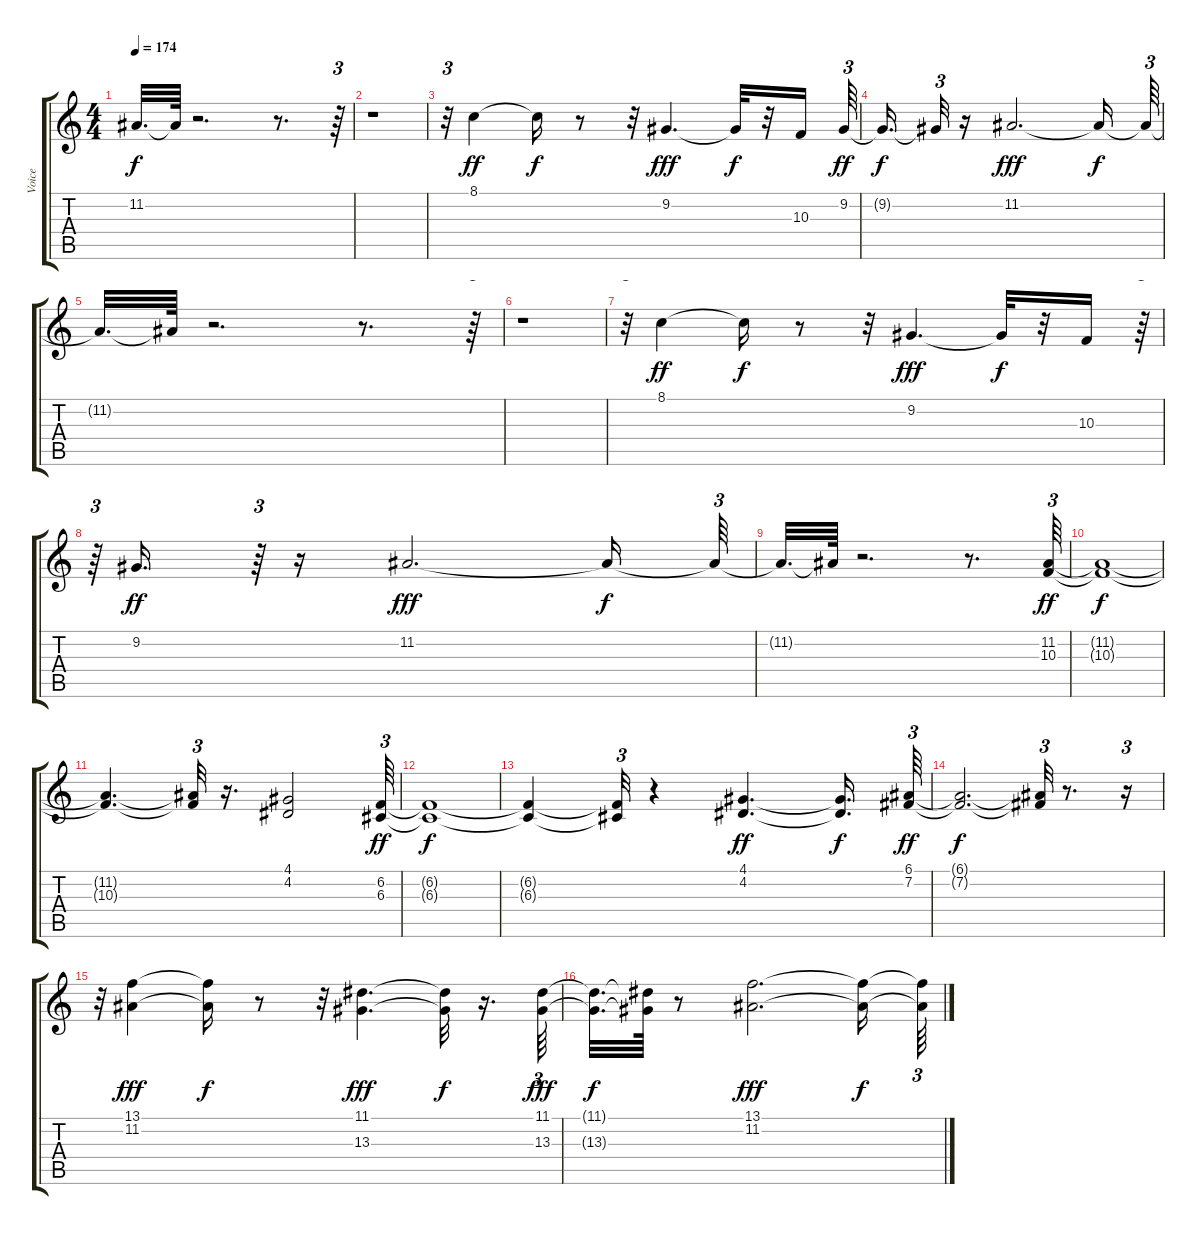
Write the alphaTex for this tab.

\track ("Voice" "Voice") {instrument choiraahs}
\staff {score tabs}
\tuning (E4 B3 G3 D3 A2 E2) {hide}
\ts (4 4)
\tempo 174
\clef g2
\ks c
11.2{t}.32{d dy f} 11.2{t}.64 r.2{d} r.8{d} r.64{tu (3 2)} |
r.1 |
r.32{tu (3 2)} 8.1.4{dy ff} 8.1{t}.16{dy f} r.8 r.32 9.2.4{d dy fff} 9.2{t}.32{dy f} r.32 10.3.16 9.2.64{tu (3 2) dy ff} |
9.2{t}.16{d dy f} 9.2{t}.32{tu (3 2)} r.16 11.2.2{d dy fff} 11.2{t}.16{dy f} 11.2{t}.64{tu (3 2)} |
11.2{t}.32{d} 11.2{t}.64 r.2{d} r.8{d} r.64{tu (3 2)} |
r.1 |
r.32{tu (3 2)} 8.1.4{dy ff} 8.1{t}.16{dy f} r.8 r.32 9.2.4{d dy fff} 9.2{t}.32{dy f} r.32 10.3.16 r.64{tu (3 2)} |
r.64{tu (3 2)} 9.2.16{d dy ff} r.64{tu (3 2)} r.16 11.2.2{d dy fff} 11.2{t}.16{dy f} 11.2{t}.64{tu (3 2)} |
11.2{t}.32{d} 11.2{t}.64 r.2{d} r.8{d} (11.2 10.3).64{tu (3 2) dy ff} |
(11.2{t} 10.3{t}).1{dy f} |
(11.2{t} 10.3{t}).4{d} (11.2{t} 10.3{t}).32{tu (3 2)} r.16{d} (4.1 4.2).2 (6.2 6.3).64{tu (3 2) dy ff} |
(6.2{t} 6.3{t}).1{dy f} |
(6.2{t} 6.3{t}).4 (6.2{t} 6.3{t}).32{tu (3 2)} r.4 (4.1 4.2).4{d dy ff} (4.1{t} 4.2{t}).16{d dy f} (6.1 7.2).64{tu (3 2) dy ff} |
(6.1{t} 7.2{t}).2{d dy f} (6.1{t} 7.2{t}).32{tu (3 2)} r.8{d} r.16{tu (3 2)} |
r.32{tu (3 2)} (13.1 11.2).4{dy fff} (13.1{t} 11.2{t}).16{dy f} r.8 r.32 (11.1 13.3).4{d dy fff} (11.1{t} 13.3{t}).32{dy f} r.16{d} (11.1 13.3).64{tu (3 2) dy fff} |
(11.1{t} 13.3{t}).32{d dy f} (11.1{t} 13.3{t}).64 r.8 (13.1 11.2).2{d dy fff} (13.1{t} 11.2{t}).16{dy f} (13.1{t} 11.2{t}).64{tu (3 2)}
